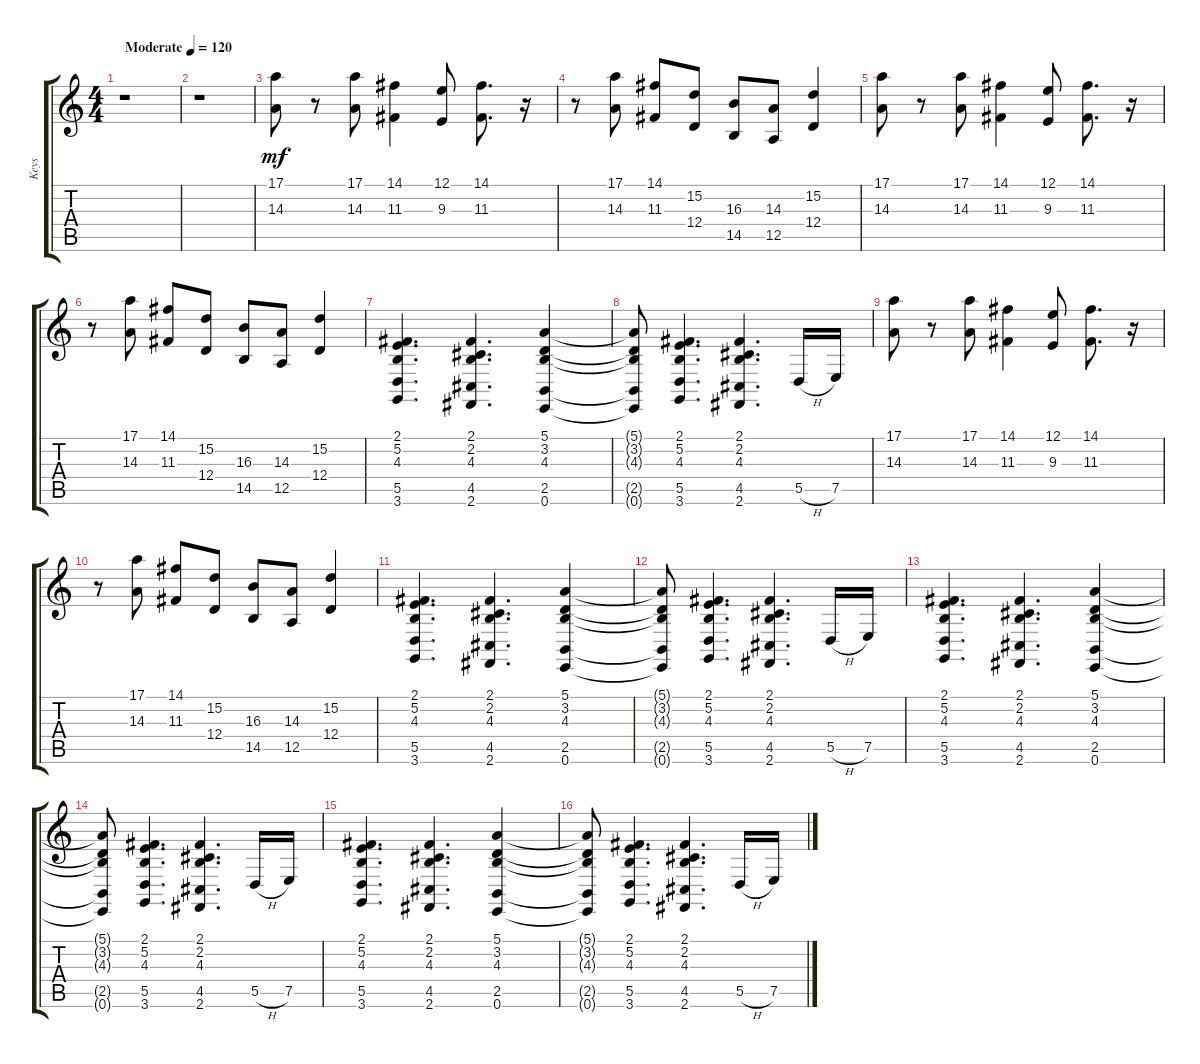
\track ("Keys" "Keys") {instrument acousticgrandpiano}
\staff {score tabs}
\tuning (E4 B3 G3 D3 A2 E2) {hide}
\ts (4 4)
\tempo (120 "Moderate")
\clef g2
\ks c
r.1{dy mf instrument acousticgrandpiano} |
r.1 |
(17.1 14.3).8 r.8 (17.1 14.3).8 (14.1 11.3).4 (12.1 9.3).8 (14.1 11.3).8{d} r.16 |
r.8 (17.1 14.3).8 (14.1 11.3).8 (15.2 12.4).8 (16.3 14.5).8 (14.3 12.5).8 (15.2 12.4).4 |
(17.1 14.3).8 r.8 (17.1 14.3).8 (14.1 11.3).4 (12.1 9.3).8 (14.1 11.3).8{d} r.16 |
r.8 (17.1 14.3).8 (14.1 11.3).8 (15.2 12.4).8 (16.3 14.5).8 (14.3 12.5).8 (15.2 12.4).4 |
(2.1 5.2 4.3 5.5 3.6).4{d} (2.1 2.2 4.3 4.5 2.6).4{d} (5.1 3.2 4.3 2.5 0.6).4 |
(5.1{t} 3.2{t} 4.3{t} 2.5{t} 0.6{t}).8 (2.1 5.2 4.3 5.5 3.6).4{d} (2.1 2.2 4.3 4.5 2.6).4{d} 5.5{h}.16 7.5.16 |
(17.1 14.3).8 r.8 (17.1 14.3).8 (14.1 11.3).4 (12.1 9.3).8 (14.1 11.3).8{d} r.16 |
r.8 (17.1 14.3).8 (14.1 11.3).8 (15.2 12.4).8 (16.3 14.5).8 (14.3 12.5).8 (15.2 12.4).4 |
(2.1 5.2 4.3 5.5 3.6).4{d} (2.1 2.2 4.3 4.5 2.6).4{d} (5.1 3.2 4.3 2.5 0.6).4 |
(5.1{t} 3.2{t} 4.3{t} 2.5{t} 0.6{t}).8 (2.1 5.2 4.3 5.5 3.6).4{d} (2.1 2.2 4.3 4.5 2.6).4{d} 5.5{h}.16 7.5.16 |
(2.1 5.2 4.3 5.5 3.6).4{d} (2.1 2.2 4.3 4.5 2.6).4{d} (5.1 3.2 4.3 2.5 0.6).4 |
(5.1{t} 3.2{t} 4.3{t} 2.5{t} 0.6{t}).8 (2.1 5.2 4.3 5.5 3.6).4{d} (2.1 2.2 4.3 4.5 2.6).4{d} 5.5{h}.16 7.5.16 |
(2.1 5.2 4.3 5.5 3.6).4{d} (2.1 2.2 4.3 4.5 2.6).4{d} (5.1 3.2 4.3 2.5 0.6).4 |
(5.1{t} 3.2{t} 4.3{t} 2.5{t} 0.6{t}).8 (2.1 5.2 4.3 5.5 3.6).4{d} (2.1 2.2 4.3 4.5 2.6).4{d} 5.5{h}.16 7.5.16
